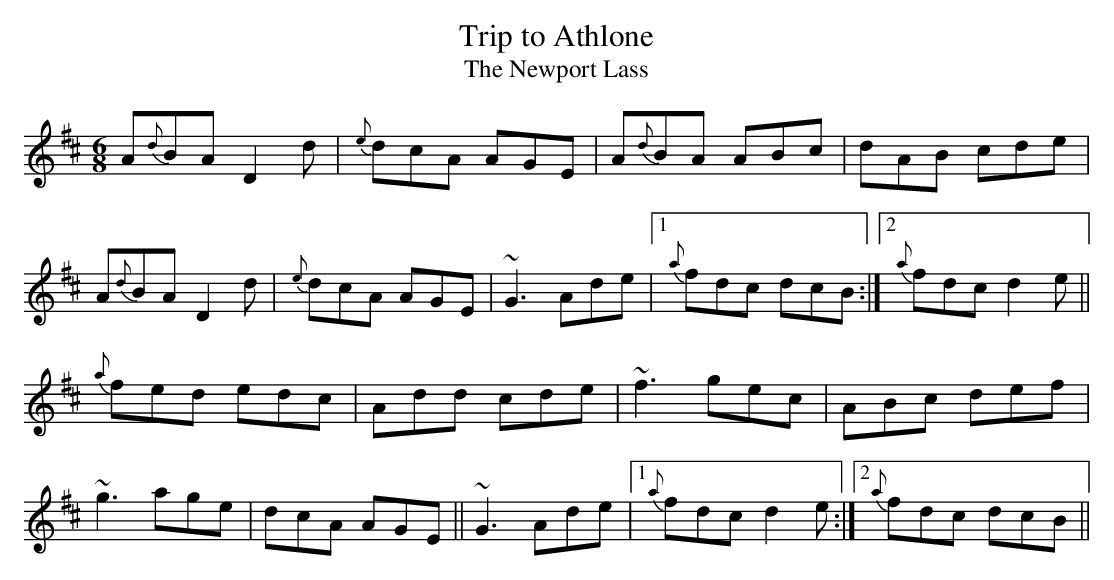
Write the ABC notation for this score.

X:1
T:Trip to Athlone
T:Newport Lass, The
M:6/8
L:1/8
K:D
A{d}BA D2d|{e}dcA AGE|A{d}BA ABc|dAB cde|!
A{d}BA D2d|{e}dcA AGE|~G3 Ade|1 {a}fdc dcB:|2 {a}fdc d2e||!
{a}fed edc|Add cde|~f3 gec|ABc def|!
~g3 age|dcA AGE||~G3 Ade|1 {a}fdc d2e:|2 {a}fdc dcB||!
